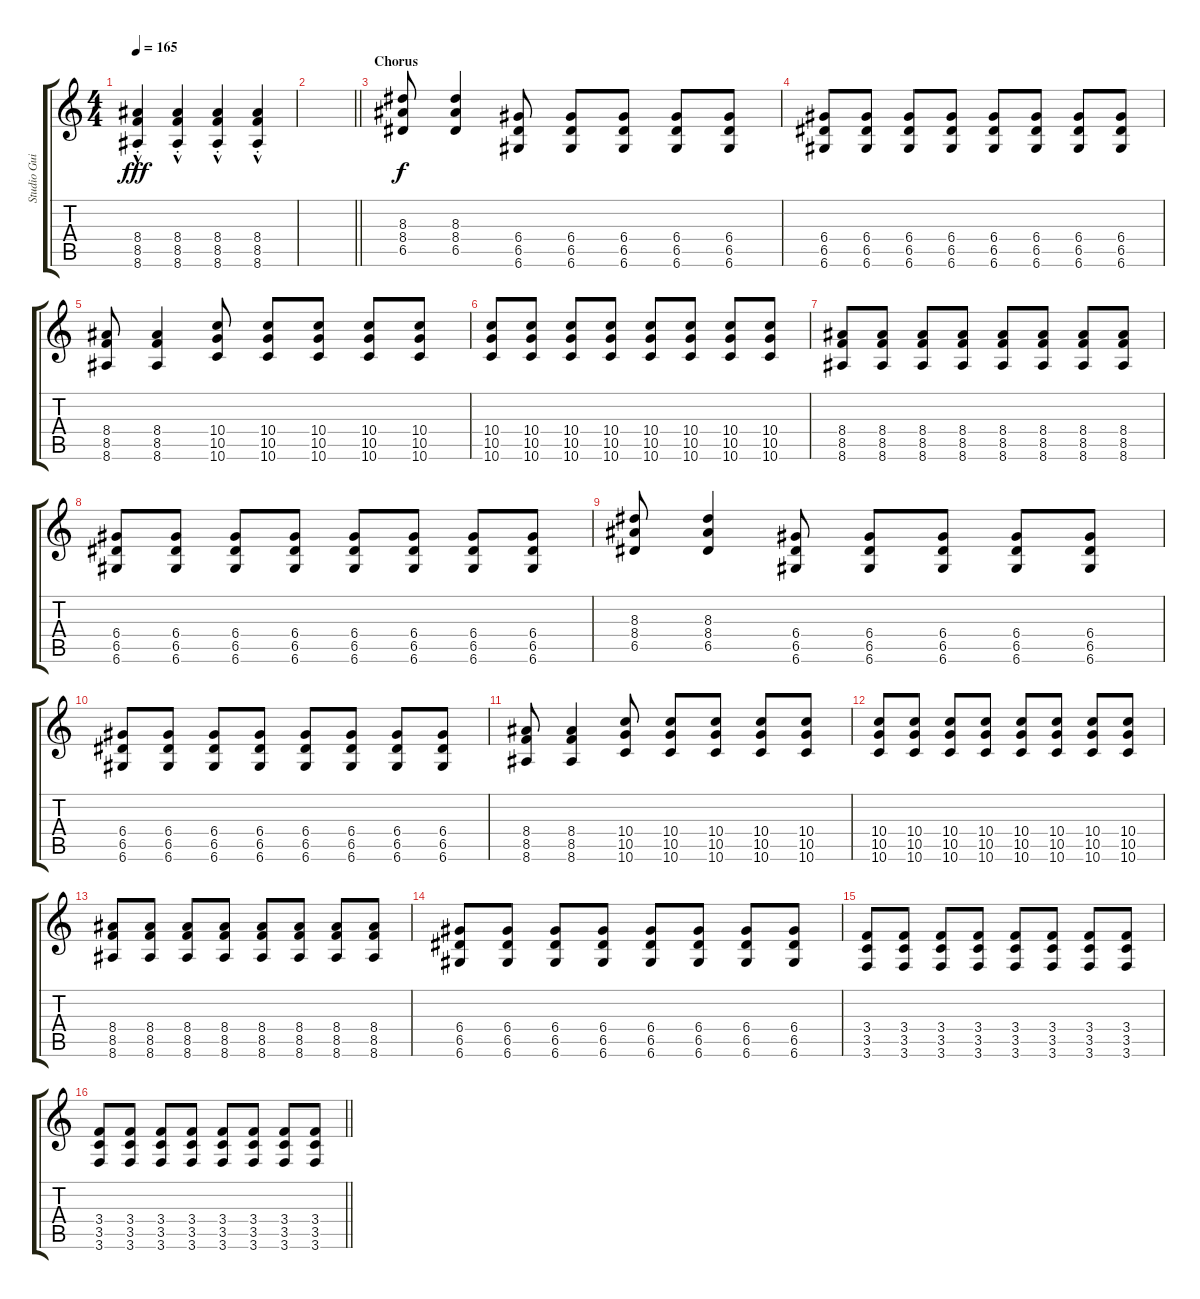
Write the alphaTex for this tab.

\track ("Studio Guitar" "Studio Gui") {instrument overdrivenguitar}
\staff {score tabs}
\tuning (E4 B3 G3 D3 A2 D2) {hide}
\ts (4 4)
\tempo 165
\clef g2
\ks c
(8.4{hac st} 8.5{hac st} 8.6{hac st}).4{dy fff} (8.4{hac st} 8.5{hac st} 8.6{hac st}).4 (8.4{hac st} 8.5{hac st} 8.6{hac st}).4 (8.4{hac st} 8.5{hac st} 8.6{hac st}).4 |
\barLineRight lightlight
|
\section ("" "Chorus")
(8.3 8.4 6.5).8{dy f volume 14} (8.3 8.4 6.5).4 (6.4 6.5 6.6).8 (6.4 6.5 6.6).8 (6.4 6.5 6.6).8 (6.4 6.5 6.6).8 (6.4 6.5 6.6).8 |
(6.4 6.5 6.6).8 (6.4 6.5 6.6).8 (6.4 6.5 6.6).8 (6.4 6.5 6.6).8 (6.4 6.5 6.6).8 (6.4 6.5 6.6).8 (6.4 6.5 6.6).8 (6.4 6.5 6.6).8 |
(8.4 8.5 8.6).8 (8.4 8.5 8.6).4 (10.4 10.5 10.6).8 (10.4 10.5 10.6).8 (10.4 10.5 10.6).8 (10.4 10.5 10.6).8 (10.4 10.5 10.6).8 |
(10.4 10.5 10.6).8 (10.4 10.5 10.6).8 (10.4 10.5 10.6).8 (10.4 10.5 10.6).8 (10.4 10.5 10.6).8 (10.4 10.5 10.6).8 (10.4 10.5 10.6).8 (10.4 10.5 10.6).8 |
(8.4 8.5 8.6).8 (8.4 8.5 8.6).8 (8.4 8.5 8.6).8 (8.4 8.5 8.6).8 (8.4 8.5 8.6).8 (8.4 8.5 8.6).8 (8.4 8.5 8.6).8 (8.4 8.5 8.6).8 |
(6.4 6.5 6.6).8 (6.4 6.5 6.6).8 (6.4 6.5 6.6).8 (6.4 6.5 6.6).8 (6.4 6.5 6.6).8 (6.4 6.5 6.6).8 (6.4 6.5 6.6).8 (6.4 6.5 6.6).8 |
(8.3 8.4 6.5).8 (8.3 8.4 6.5).4 (6.4 6.5 6.6).8 (6.4 6.5 6.6).8 (6.4 6.5 6.6).8 (6.4 6.5 6.6).8 (6.4 6.5 6.6).8 |
(6.4 6.5 6.6).8 (6.4 6.5 6.6).8 (6.4 6.5 6.6).8 (6.4 6.5 6.6).8 (6.4 6.5 6.6).8 (6.4 6.5 6.6).8 (6.4 6.5 6.6).8 (6.4 6.5 6.6).8 |
(8.4 8.5 8.6).8 (8.4 8.5 8.6).4 (10.4 10.5 10.6).8 (10.4 10.5 10.6).8 (10.4 10.5 10.6).8 (10.4 10.5 10.6).8 (10.4 10.5 10.6).8 |
(10.4 10.5 10.6).8 (10.4 10.5 10.6).8 (10.4 10.5 10.6).8 (10.4 10.5 10.6).8 (10.4 10.5 10.6).8 (10.4 10.5 10.6).8 (10.4 10.5 10.6).8 (10.4 10.5 10.6).8 |
(8.4 8.5 8.6).8 (8.4 8.5 8.6).8 (8.4 8.5 8.6).8 (8.4 8.5 8.6).8 (8.4 8.5 8.6).8 (8.4 8.5 8.6).8 (8.4 8.5 8.6).8 (8.4 8.5 8.6).8 |
(6.4 6.5 6.6).8 (6.4 6.5 6.6).8 (6.4 6.5 6.6).8 (6.4 6.5 6.6).8 (6.4 6.5 6.6).8 (6.4 6.5 6.6).8 (6.4 6.5 6.6).8 (6.4 6.5 6.6).8 |
(3.4 3.5 3.6).8 (3.4 3.5 3.6).8 (3.4 3.5 3.6).8 (3.4 3.5 3.6).8 (3.4 3.5 3.6).8 (3.4 3.5 3.6).8 (3.4 3.5 3.6).8 (3.4 3.5 3.6).8 |
\barLineRight lightlight
(3.4 3.5 3.6).8 (3.4 3.5 3.6).8 (3.4 3.5 3.6).8 (3.4 3.5 3.6).8 (3.4 3.5 3.6).8 (3.4 3.5 3.6).8 (3.4 3.5 3.6).8 (3.4 3.5 3.6).8
